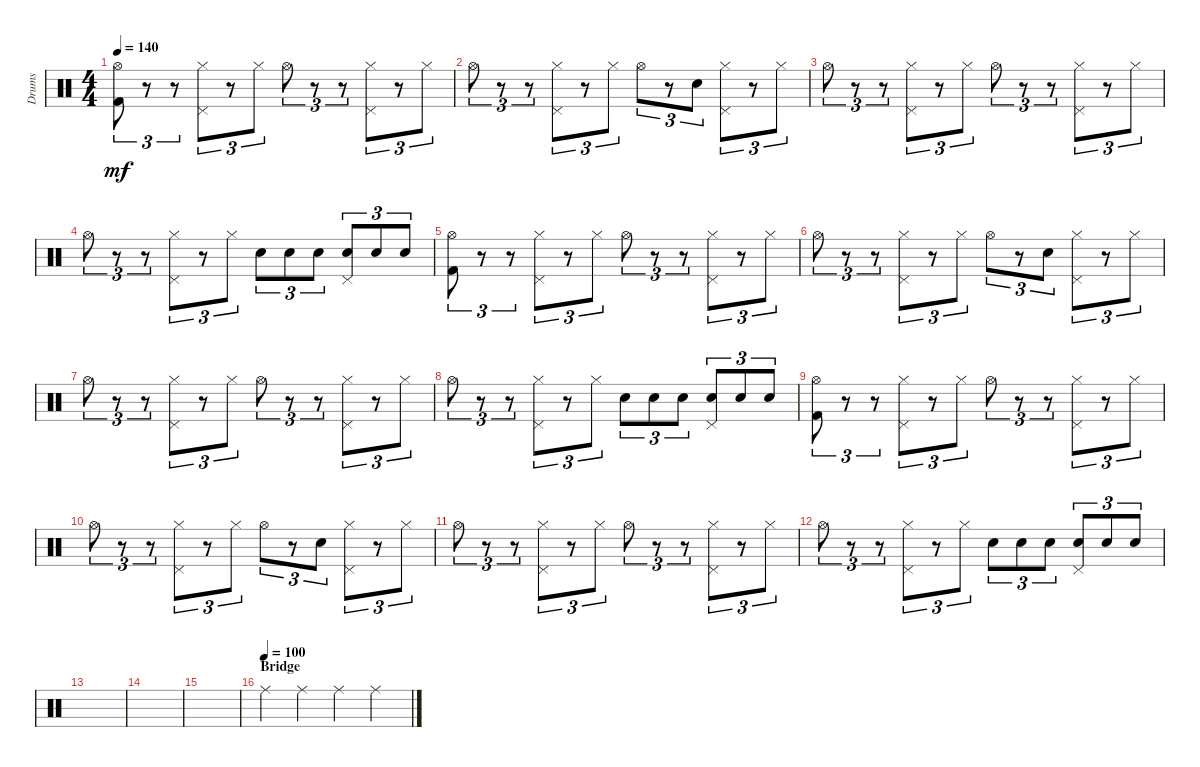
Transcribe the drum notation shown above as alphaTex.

\defaultSystemsLayout 4
\bracketExtendMode groupsimilarinstruments
\multiBarRest
\otherSystemsTrackNameOrientation horizontal
\track ("Drumkit" "Drums") {instrument percussion}
\staff {score}
\articulation defaults
\ts (4 4)
\tempo 140
\clef neutral
\ks c
("Kick (hit) 2" "Hi-Hat (open)").8{tu (3 2) dy mf beam Down} r.8{tu (3 2) beam Down} r.8{tu (3 2) beam Down} ("Hi-Hat (closed)" "Pedal Hi-Hat (hit)").8{tu (3 2) beam Down} r.8{tu (3 2) beam Down} "Hi-Hat (closed)".8{tu (3 2) beam Down} "Hi-Hat (open)".8{tu (3 2) beam Down} r.8{tu (3 2) beam Down} r.8{tu (3 2) beam Down} ("Hi-Hat (closed)" "Pedal Hi-Hat (hit)").8{tu (3 2) beam Down} r.8{tu (3 2) beam Down} "Hi-Hat (closed)".8{tu (3 2) beam Down} |
"Hi-Hat (open)".8{tu (3 2) beam Down} r.8{tu (3 2) beam Down} r.8{tu (3 2) beam Down} ("Hi-Hat (closed)" "Pedal Hi-Hat (hit)").8{tu (3 2) beam Down} r.8{tu (3 2) beam Down} "Hi-Hat (closed)".8{tu (3 2) beam Down} "Hi-Hat (open)".8{tu (3 2) beam Down} r.8{tu (3 2) beam Down} "Snare (hit) 2".8{tu (3 2) beam Down} ("Hi-Hat (closed)" "Pedal Hi-Hat (hit)").8{tu (3 2) beam Down} r.8{tu (3 2) beam Down} "Hi-Hat (closed)".8{tu (3 2) beam Down} |
"Hi-Hat (open)".8{tu (3 2) beam Down} r.8{tu (3 2) beam Down} r.8{tu (3 2) beam Down} ("Hi-Hat (closed)" "Pedal Hi-Hat (hit)").8{tu (3 2) beam Down} r.8{tu (3 2) beam Down} "Hi-Hat (closed)".8{tu (3 2) beam Down} "Hi-Hat (open)".8{tu (3 2) beam Down} r.8{tu (3 2) beam Down} r.8{tu (3 2) beam Down} ("Hi-Hat (closed)" "Pedal Hi-Hat (hit)").8{tu (3 2) beam Down} r.8{tu (3 2) beam Down} "Hi-Hat (closed)".8{tu (3 2) beam Down} |
"Hi-Hat (open)".8{tu (3 2) beam Down} r.8{tu (3 2) beam Down} r.8{tu (3 2) beam Down} ("Hi-Hat (closed)" "Pedal Hi-Hat (hit)").8{tu (3 2) beam Down} r.8{tu (3 2) beam Down} "Hi-Hat (closed)".8{tu (3 2) beam Down} "Snare (hit) 2".8{tu (3 2) beam Down} "Snare (hit) 2".8{tu (3 2) beam Down} "Snare (hit) 2".8{tu (3 2) beam Down} ("Pedal Hi-Hat (hit)" "Snare (hit) 2").8{tu (3 2) beam Up} "Snare (hit) 2".8{tu (3 2) beam Up} "Snare (hit) 2".8{tu (3 2) beam Up} |
("Kick (hit) 2" "Hi-Hat (open)").8{tu (3 2) beam Down} r.8{tu (3 2) beam Down} r.8{tu (3 2) beam Down} ("Hi-Hat (closed)" "Pedal Hi-Hat (hit)").8{tu (3 2) beam Down} r.8{tu (3 2) beam Down} "Hi-Hat (closed)".8{tu (3 2) beam Down} "Hi-Hat (open)".8{tu (3 2) beam Down} r.8{tu (3 2) beam Down} r.8{tu (3 2) beam Down} ("Hi-Hat (closed)" "Pedal Hi-Hat (hit)").8{tu (3 2) beam Down} r.8{tu (3 2) beam Down} "Hi-Hat (closed)".8{tu (3 2) beam Down} |
"Hi-Hat (open)".8{tu (3 2) beam Down} r.8{tu (3 2) beam Down} r.8{tu (3 2) beam Down} ("Hi-Hat (closed)" "Pedal Hi-Hat (hit)").8{tu (3 2) beam Down} r.8{tu (3 2) beam Down} "Hi-Hat (closed)".8{tu (3 2) beam Down} "Hi-Hat (open)".8{tu (3 2) beam Down} r.8{tu (3 2) beam Down} "Snare (hit) 2".8{tu (3 2) beam Down} ("Hi-Hat (closed)" "Pedal Hi-Hat (hit)").8{tu (3 2) beam Down} r.8{tu (3 2) beam Down} "Hi-Hat (closed)".8{tu (3 2) beam Down} |
"Hi-Hat (open)".8{tu (3 2) beam Down} r.8{tu (3 2) beam Down} r.8{tu (3 2) beam Down} ("Hi-Hat (closed)" "Pedal Hi-Hat (hit)").8{tu (3 2) beam Down} r.8{tu (3 2) beam Down} "Hi-Hat (closed)".8{tu (3 2) beam Down} "Hi-Hat (open)".8{tu (3 2) beam Down} r.8{tu (3 2) beam Down} r.8{tu (3 2) beam Down} ("Hi-Hat (closed)" "Pedal Hi-Hat (hit)").8{tu (3 2) beam Down} r.8{tu (3 2) beam Down} "Hi-Hat (closed)".8{tu (3 2) beam Down} |
"Hi-Hat (open)".8{tu (3 2) beam Down} r.8{tu (3 2) beam Down} r.8{tu (3 2) beam Down} ("Hi-Hat (closed)" "Pedal Hi-Hat (hit)").8{tu (3 2) beam Down} r.8{tu (3 2) beam Down} "Hi-Hat (closed)".8{tu (3 2) beam Down} "Snare (hit) 2".8{tu (3 2) beam Down} "Snare (hit) 2".8{tu (3 2) beam Down} "Snare (hit) 2".8{tu (3 2) beam Down} ("Pedal Hi-Hat (hit)" "Snare (hit) 2").8{tu (3 2) beam Up} "Snare (hit) 2".8{tu (3 2) beam Up} "Snare (hit) 2".8{tu (3 2) beam Up} |
("Kick (hit) 2" "Hi-Hat (open)").8{tu (3 2) beam Down} r.8{tu (3 2) beam Down} r.8{tu (3 2) beam Down} ("Hi-Hat (closed)" "Pedal Hi-Hat (hit)").8{tu (3 2) beam Down} r.8{tu (3 2) beam Down} "Hi-Hat (closed)".8{tu (3 2) beam Down} "Hi-Hat (open)".8{tu (3 2) beam Down} r.8{tu (3 2) beam Down} r.8{tu (3 2) beam Down} ("Hi-Hat (closed)" "Pedal Hi-Hat (hit)").8{tu (3 2) beam Down} r.8{tu (3 2) beam Down} "Hi-Hat (closed)".8{tu (3 2) beam Down} |
"Hi-Hat (open)".8{tu (3 2) beam Down} r.8{tu (3 2) beam Down} r.8{tu (3 2) beam Down} ("Hi-Hat (closed)" "Pedal Hi-Hat (hit)").8{tu (3 2) beam Down} r.8{tu (3 2) beam Down} "Hi-Hat (closed)".8{tu (3 2) beam Down} "Hi-Hat (open)".8{tu (3 2) beam Down} r.8{tu (3 2) beam Down} "Snare (hit) 2".8{tu (3 2) beam Down} ("Hi-Hat (closed)" "Pedal Hi-Hat (hit)").8{tu (3 2) beam Down} r.8{tu (3 2) beam Down} "Hi-Hat (closed)".8{tu (3 2) beam Down} |
"Hi-Hat (open)".8{tu (3 2) beam Down} r.8{tu (3 2) beam Down} r.8{tu (3 2) beam Down} ("Hi-Hat (closed)" "Pedal Hi-Hat (hit)").8{tu (3 2) beam Down} r.8{tu (3 2) beam Down} "Hi-Hat (closed)".8{tu (3 2) beam Down} "Hi-Hat (open)".8{tu (3 2) beam Down} r.8{tu (3 2) beam Down} r.8{tu (3 2) beam Down} ("Hi-Hat (closed)" "Pedal Hi-Hat (hit)").8{tu (3 2) beam Down} r.8{tu (3 2) beam Down} "Hi-Hat (closed)".8{tu (3 2) beam Down} |
"Hi-Hat (open)".8{tu (3 2) beam Down} r.8{tu (3 2) beam Down} r.8{tu (3 2) beam Down} ("Hi-Hat (closed)" "Pedal Hi-Hat (hit)").8{tu (3 2) beam Down} r.8{tu (3 2) beam Down} "Hi-Hat (closed)".8{tu (3 2) beam Down} "Snare (hit) 2".8{tu (3 2) beam Down} "Snare (hit) 2".8{tu (3 2) beam Down} "Snare (hit) 2".8{tu (3 2) beam Down} ("Pedal Hi-Hat (hit)" "Snare (hit) 2").8{tu (3 2) beam Up} "Snare (hit) 2".8{tu (3 2) beam Up} "Snare (hit) 2".8{tu (3 2) beam Up} |
|
|
|
\section ("" "Bridge")
\tempo (100)
"Ride (middle)".4{beam Down} "Ride (middle)".4{beam Down} "Ride (middle)".4{beam Down} "Ride (middle)".4{beam Down}
